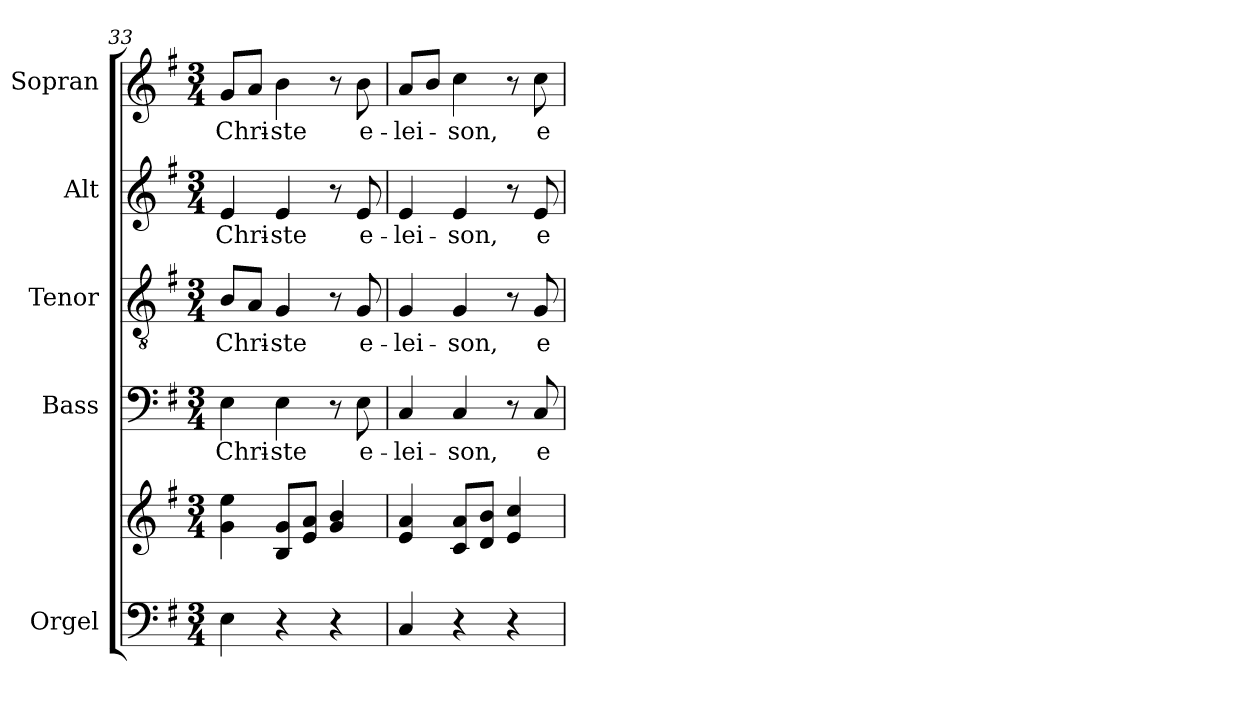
**kern	**kern	**kern	**text	**kern	**text	**kern	**text	**kern	**text
*part5	*part5	*part4	*part4	*part3	*part3	*part2	*part2	*part1	*part1
*staff6	*staff5	*staff4	*staff4	*staff3	*staff3	*staff2	*staff2	*staff1	*staff1
*I"Orgel	*	*I"Bass	*	*I"Tenor	*	*I"Alt	*	*I"Sopran	*
*I'Org.	*	*I'B.	*	*I'T.	*	*I'A.	*	*I'S.	*
!!LO:LB:g=z
*clefF4	*clefG2	*clefF4	*	*clefGv2	*	*clefG2	*	*clefG2	*
*k[f#]	*k[f#]	*k[f#]	*	*k[f#]	*	*k[f#]	*	*k[f#]	*
*G:	*G:	*G:	*	*G:	*	*G:	*	*G:	*
*M3/4	*M3/4	*M3/4	*	*M3/4	*	*M3/4	*	*M3/4	*
=33	=33	=33	=33	=33	=33	=33	=33	=33	=33
!	!	!	!LO:LY:b	!	!LO:LY:b	!	!LO:LY:b	!	!LO:LY:b
4E\	4g\ 4ee\	4E\	Chri-	8B/L	Chri-	4e/	Chri-	8g/L	Chri-
.	.	.	.	8A/J	.	.	.	8a/J	.
!	!	!	!LO:LY:b	!	!LO:LY:b	!	!LO:LY:b	!	!LO:LY:b
4r	8B/ 8g/L	4E\	-ste	4G/	-ste	4e/	-ste	4b\	-ste
.	8e/ 8a/J	.	.	.	.	.	.	.	.
4r	4g/ 4b/	8r	.	8r	.	8r	.	8r	.
!	!	!	!LO:LY:b	!	!LO:LY:b	!	!LO:LY:b	!	!LO:LY:b
.	.	8E\	e-	8G/	e-	8e/	e-	8b\	e-
=34	=34	=34	=34	=34	=34	=34	=34	=34	=34
!	!	!	!LO:LY:b	!	!LO:LY:b	!	!LO:LY:b	!	!LO:LY:b
4C/	4e/ 4a/	4C/	-lei-	4G/	-lei-	4e/	-lei-	8a/L	-lei-
.	.	.	.	.	.	.	.	8b/J	.
!	!	!	!LO:LY:b	!	!LO:LY:b	!	!LO:LY:b	!	!LO:LY:b
4r	8c/ 8a/L	4C/	-son,	4G/	-son,	4e/	-son,	4cc\	-son,
.	8d/ 8b/J	.	.	.	.	.	.	.	.
4r	4e/ 4cc/	8r	.	8r	.	8r	.	8r	.
!	!	!	!LO:LY:b	!	!LO:LY:b	!	!LO:LY:b	!	!LO:LY:b
.	.	8C/	e-	8G/	e-	8e/	e-	8cc\	e-
=	=	=	=	=	=	=	=	=	=
*-	*-	*-	*-	*-	*-	*-	*-	*-	*-
